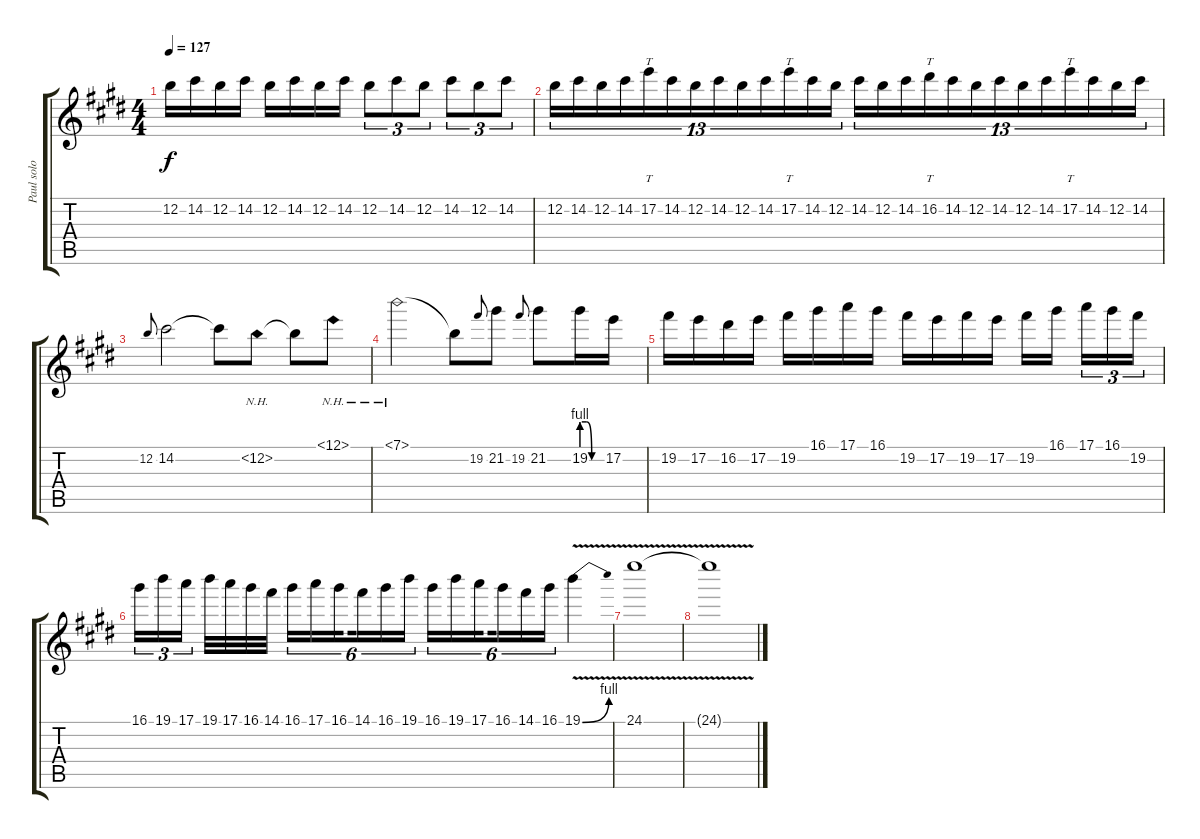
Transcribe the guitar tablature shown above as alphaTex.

\track ("Paul solo" "Paul solo") {instrument overdrivenguitar}
\staff {score tabs}
\tuning (E4 B3 G3 D3 A2 E2) {hide}
\ts (4 4)
\tempo 127
\clef g2
\ks e
12.2.16{dy f} 14.2.16 12.2.16 14.2.16 12.2.16 14.2.16 12.2.16 14.2.16 12.2.8{tu (3 2)} 14.2.8{tu (3 2)} 12.2.8{tu (3 2)} 14.2.8{tu (3 2)} 12.2.8{tu (3 2)} 14.2.8{tu (3 2)} |
12.2.16{tu (13 8)} 14.2.16{tu (13 8)} 12.2.16{tu (13 8)} 14.2.16{tu (13 8)} 17.2.16{tt tu (13 8)} 14.2.16{tu (13 8)} 12.2.16{tu (13 8)} 14.2.16{tu (13 8)} 12.2.16{tu (13 8)} 14.2.16{tu (13 8)} 17.2.16{tt tu (13 8)} 14.2.16{tu (13 8)} 12.2.16{tu (13 8)} 14.2.16{tu (13 8)} 12.2.16{tu (13 8)} 14.2.16{tu (13 8)} 16.2.16{tt tu (13 8)} 14.2.16{tu (13 8)} 12.2.16{tu (13 8)} 14.2.16{tu (13 8)} 12.2.16{tu (13 8)} 14.2.16{tu (13 8)} 17.2.16{tt tu (13 8)} 14.2.16{tu (13 8)} 12.2.16{tu (13 8)} 14.2.16{tu (13 8)} |
12.2.8{gr onbeat} 14.2.2 14.2{t}.8 12.2{nh}.8 12.2{t}.8 12.1{nh}.8 |
7.1{nh}.2 7.1{t}.8 19.2.8{gr onbeat} 21.2.8 19.2.8{gr onbeat} 21.2.8 19.2{be (custom 0 4 15 4 30 0 60 0)}.16 17.2.16 |
19.2.16 17.2.16 16.2.16 17.2.16 19.2.16 16.1.16 17.1.16 16.1.16 19.2.16 17.2.16 19.2.16 17.2.16 19.2.16 16.1.16{beam splitsecondary} 17.1.16{tu (3 2)} 16.1.16{tu (3 2)} 19.2.16{tu (3 2)} |
16.1.16{tu (3 2)} 19.1.16{tu (3 2)} 17.1.16{tu (3 2) beam splitsecondary} 19.1.32 17.1.32 16.1.32 14.1.32 16.1.16{tu (6 4)} 17.1.16{tu (6 4)} 16.1.16{tu (6 4) beam splitsecondary} 14.1.16{tu (6 4)} 16.1.16{tu (6 4)} 19.1.16{tu (6 4)} 16.1.16{tu (6 4)} 19.1.16{tu (6 4)} 17.1.16{tu (6 4) beam splitsecondary} 16.1.16{tu (6 4)} 14.1.16{tu (6 4)} 16.1.16{tu (6 4)} 19.1{be (bend 0 0 60 4) v}.4 |
24.1{v}.1 |
24.1{v t}.1
